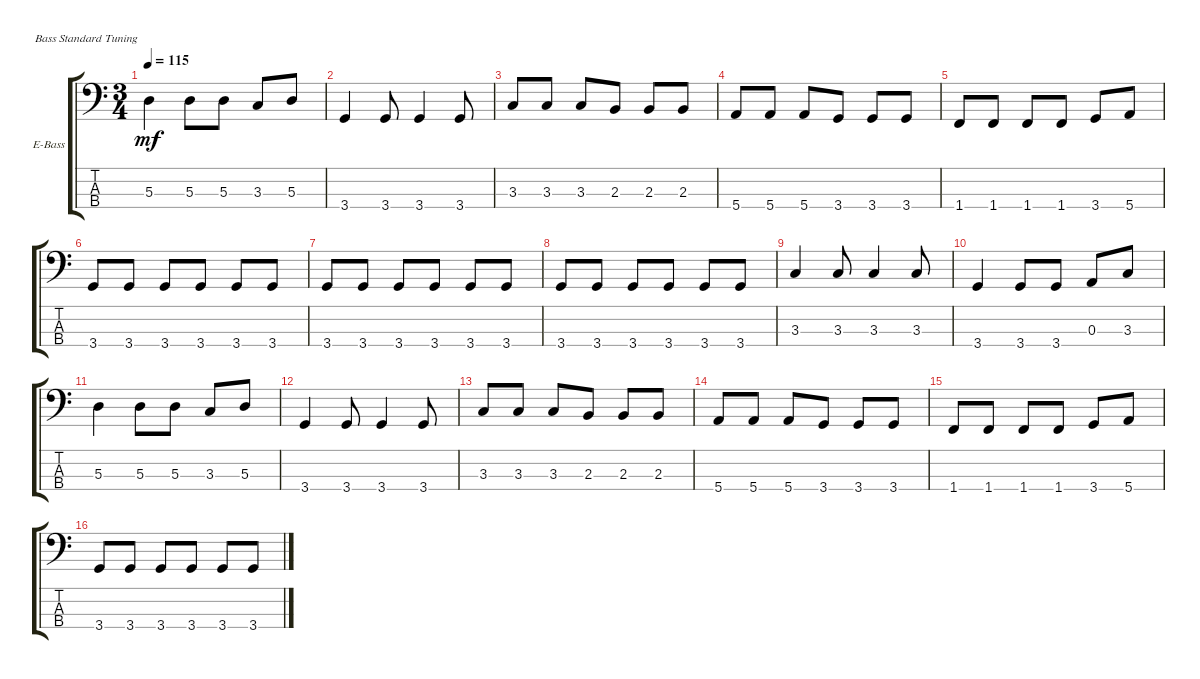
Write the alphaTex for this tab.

\defaultSystemsLayout 4
\bracketExtendMode groupsimilarinstruments
\firstSystemTrackNameOrientation horizontal
\otherSystemsTrackNameOrientation horizontal
\track ("Electric Bass" "E-Bass") {multiBarRest instrument electricbassfinger}
\staff {score tabs}
\tuning (G2 D2 A1 E1)
\ts (3 4)
\tempo 115
\clef f4
\ks aminor
5.3.4{dy mf} 5.3.8 5.3.8 3.3.8 5.3.8 |
3.4.4 3.4.8 3.4.4 3.4.8 |
3.3.8 3.3.8 3.3.8 2.3.8 2.3.8 2.3.8 |
5.4.8 5.4.8 5.4.8 3.4.8 3.4.8 3.4.8 |
1.4.8 1.4.8 1.4.8 1.4.8 3.4.8 5.4.8 |
3.4.8 3.4.8 3.4.8 3.4.8 3.4.8 3.4.8 |
3.4.8 3.4.8 3.4.8 3.4.8 3.4.8 3.4.8 |
3.4.8 3.4.8 3.4.8 3.4.8 3.4.8 3.4.8 |
3.3.4 3.3.8 3.3.4 3.3.8 |
3.4.4 3.4.8 3.4.8 0.3.8 3.3.8 |
5.3.4 5.3.8 5.3.8 3.3.8 5.3.8 |
3.4.4 3.4.8 3.4.4 3.4.8 |
3.3.8 3.3.8 3.3.8 2.3.8 2.3.8 2.3.8 |
5.4.8 5.4.8 5.4.8 3.4.8 3.4.8 3.4.8 |
1.4.8 1.4.8 1.4.8 1.4.8 3.4.8 5.4.8 |
3.4.8 3.4.8 3.4.8 3.4.8 3.4.8 3.4.8
